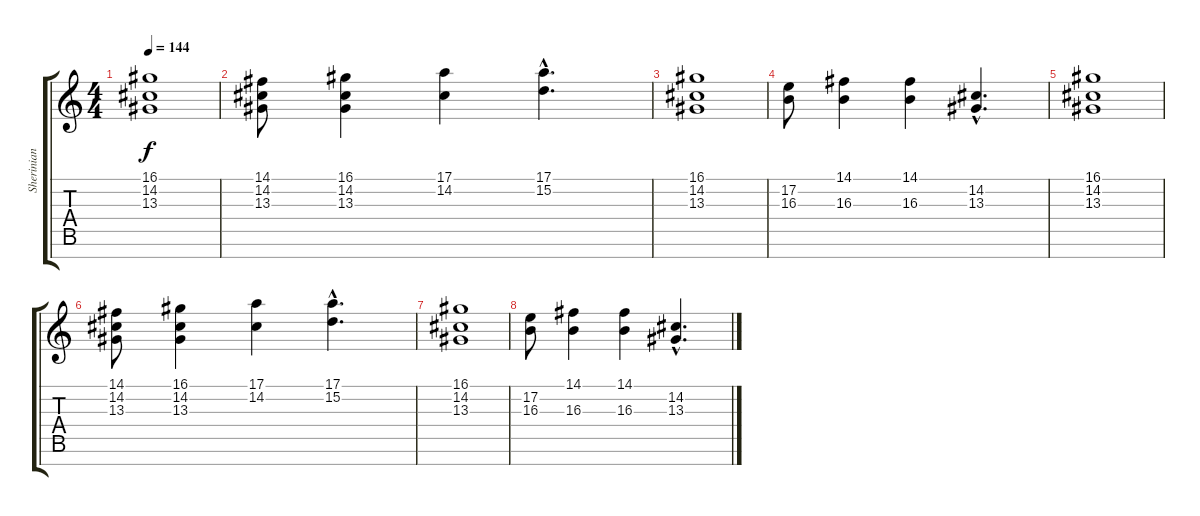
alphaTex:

\track ("Sherinian Keyboard & Organs" "Sherinian ") {instrument fx3crystal}
\staff {score tabs}
\tuning (E4 B3 G3 D3 A2 E2 B1) {hide}
\ts (4 4)
\tempo 144
\clef g2
\ks c
(16.1 14.2 13.3).1{dy f instrument percussiveorgan} |
(14.1 14.2 13.3).8 (16.1 14.2 13.3).4 (17.1 14.2).4 (17.1{hac} 15.2{hac}).4{d} |
(16.1 14.2 13.3).1 |
(17.2 16.3).8 (14.1 16.3).4 (14.1 16.3).4 (14.2{hac} 13.3{hac}).4{d} |
(16.1 14.2 13.3).1{instrument percussiveorgan} |
(14.1 14.2 13.3).8 (16.1 14.2 13.3).4 (17.1 14.2).4 (17.1{hac} 15.2{hac}).4{d} |
(16.1 14.2 13.3).1 |
(17.2 16.3).8 (14.1 16.3).4 (14.1 16.3).4 (14.2{hac} 13.3{hac}).4{d}
